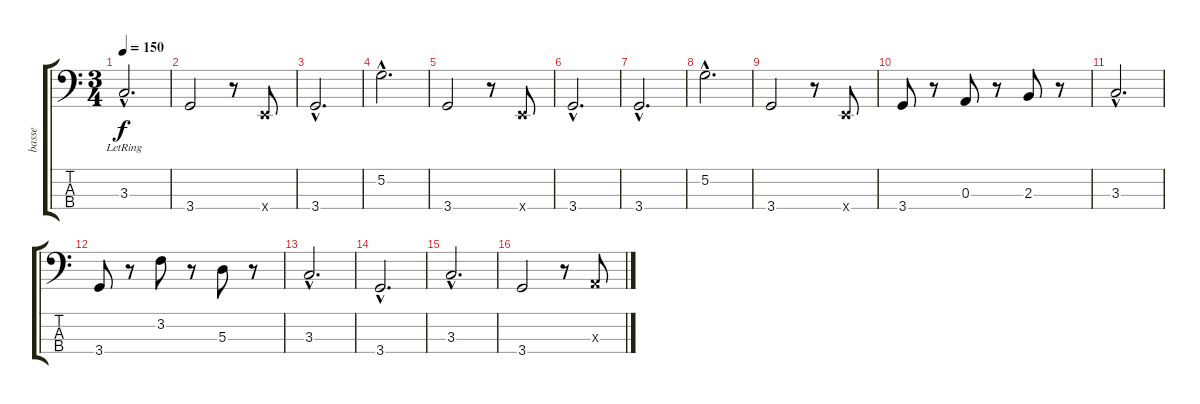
\track ("basse" "basse") {instrument fretlessbass}
\staff {score tabs}
\tuning (G2 D2 A1 E1) {hide}
\ts (3 4)
\tempo 150
\clef f4
\ks c
3.3{hac lr}.2{d dy f} |
3.4.2 r.8 0.4{x}.8 |
3.4{hac}.2{d} |
5.2{hac}.2{d} |
3.4.2 r.8 0.4{x}.8 |
3.4{hac}.2{d} |
3.4{hac}.2{d} |
5.2{hac}.2{d} |
3.4.2 r.8 0.4{x}.8 |
3.4.8 r.8 0.3.8 r.8 2.3.8 r.8 |
3.3{hac}.2{d} |
3.4.8 r.8 3.2.8 r.8 5.3.8 r.8 |
3.3{hac}.2{d} |
3.4{hac}.2{d} |
3.3{hac}.2{d} |
3.4.2 r.8 0.3{x}.8
